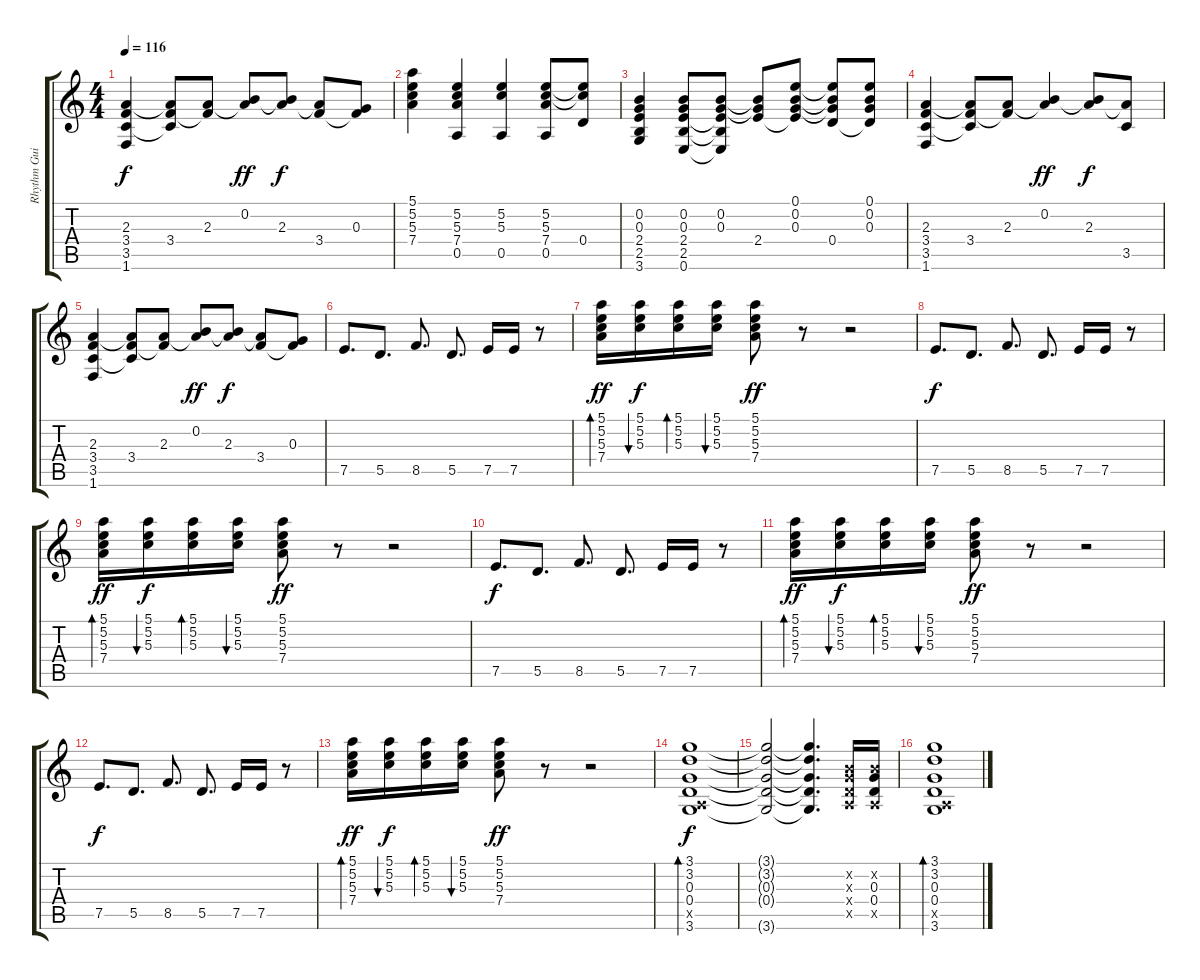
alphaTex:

\track ("Rhythm Guitar 2" "Rhythm Gui") {instrument overdrivenguitar}
\staff {score tabs}
\tuning (E4 B3 G3 D3 A2 E2) {hide}
\ts (4 4)
\tempo 116
\clef g2
\ks c
(2.3 3.4 3.5 1.6).4{dy f} (2.3{t} 3.4 3.5{t}).8 (2.3 3.4{t}).8 (0.2 2.3{t}).8{dy ff} (0.2{t} 2.3).8{dy f} (2.3{t} 3.4).8 (0.3 3.4{t}).8 |
(5.1 5.2 5.3 7.4).4 (5.2 5.3 7.4 0.5).4 (5.2 5.3 0.5).4 (5.2 5.3 7.4 0.5).8 (5.2{t} 5.3{t} 0.4).8 |
(0.2 0.3 2.4 2.5 3.6).4 (0.2 0.3 2.4 2.5 0.6).8 (0.2 0.3 2.4{t} 2.5{t} 0.6{t}).8 (0.2{t} 0.3{t} 2.4).8 (0.1 0.2 0.3 2.4{t}).8 (0.1{t} 0.2{t} 0.3{t} 0.4).8 (0.1 0.2 0.3 0.4{t}).8 |
(2.3 3.4 3.5 1.6).4 (2.3{t} 3.4 3.5{t}).8 (2.3 3.4{t}).8 (0.2 2.3{t}).4{dy ff} (0.2{t} 2.3).8{dy f} (2.3{t} 3.5).8 |
(2.3 3.4 3.5 1.6).4 (2.3{t} 3.4 3.5{t}).8 (2.3 3.4{t}).8 (0.2 2.3{t}).8{dy ff} (0.2{t} 2.3).8{dy f} (2.3{t} 3.4).8 (0.3 3.4{t}).8 |
7.5.8{d} 5.5.8{d} 8.5.8{d} 5.5.8{d} 7.5.16 7.5.16 r.8 |
(5.1 5.2 5.3 7.4).16{bd 30 dy ff} (5.1 5.2 5.3).16{bu 30 dy f} (5.1 5.2 5.3).16{bd 30} (5.1 5.2 5.3).16{bu 30} (5.1 5.2 5.3 7.4).8{dy ff} r.8 r.2 |
7.5.8{d dy f} 5.5.8{d} 8.5.8{d} 5.5.8{d} 7.5.16 7.5.16 r.8 |
(5.1 5.2 5.3 7.4).16{bd 30 dy ff} (5.1 5.2 5.3).16{bu 30 dy f} (5.1 5.2 5.3).16{bd 30} (5.1 5.2 5.3).16{bu 30} (5.1 5.2 5.3 7.4).8{dy ff} r.8 r.2 |
7.5.8{d dy f} 5.5.8{d} 8.5.8{d} 5.5.8{d} 7.5.16 7.5.16 r.8 |
(5.1 5.2 5.3 7.4).16{bd 30 dy ff} (5.1 5.2 5.3).16{bu 30 dy f} (5.1 5.2 5.3).16{bd 30} (5.1 5.2 5.3).16{bu 30} (5.1 5.2 5.3 7.4).8{dy ff} r.8 r.2 |
7.5.8{d dy f} 5.5.8{d} 8.5.8{d} 5.5.8{d} 7.5.16 7.5.16 r.8 |
(5.1 5.2 5.3 7.4).16{bd 30 dy ff} (5.1 5.2 5.3).16{bu 30 dy f} (5.1 5.2 5.3).16{bd 30} (5.1 5.2 5.3).16{bu 30} (5.1 5.2 5.3 7.4).8{dy ff} r.8 r.2 |
(3.1 3.2 0.3 0.4 0.5{x} 3.6).1{bd 120 dy f} |
(3.1{t} 3.2{t} 0.3{t} 0.4{t} 3.6{t}).2 (3.1{t} 3.2{t} 0.3{t} 0.4{t} 3.6{t}).4{d} (0.2{x} 0.3{x} 0.4{x} 0.5{x}).16 (0.2{x} 0.3 0.4 0.5{x}).16 |
(3.1 3.2 0.3 0.4 0.5{x} 3.6).1{bd 120}
